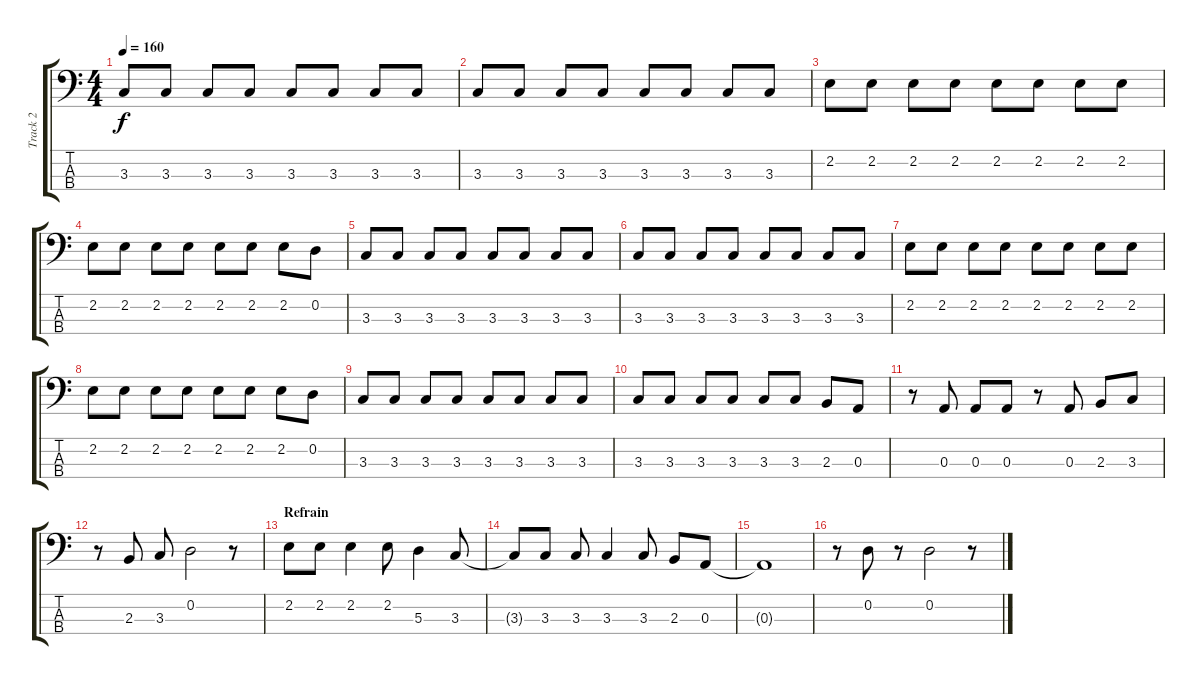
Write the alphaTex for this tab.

\track ("Track 2" "Track 2") {instrument electricbasspick}
\staff {score tabs}
\tuning (G2 D2 A1 E1) {hide}
\ts (4 4)
\tempo 160
\clef f4
\ks c
3.3.8{dy f} 3.3.8 3.3.8 3.3.8 3.3.8 3.3.8 3.3.8 3.3.8 |
3.3.8 3.3.8 3.3.8 3.3.8 3.3.8 3.3.8 3.3.8 3.3.8 |
2.2.8 2.2.8 2.2.8 2.2.8 2.2.8 2.2.8 2.2.8 2.2.8 |
2.2.8 2.2.8 2.2.8 2.2.8 2.2.8 2.2.8 2.2.8 0.2.8 |
3.3.8 3.3.8 3.3.8 3.3.8 3.3.8 3.3.8 3.3.8 3.3.8 |
3.3.8 3.3.8 3.3.8 3.3.8 3.3.8 3.3.8 3.3.8 3.3.8 |
2.2.8 2.2.8 2.2.8 2.2.8 2.2.8 2.2.8 2.2.8 2.2.8 |
2.2.8 2.2.8 2.2.8 2.2.8 2.2.8 2.2.8 2.2.8 0.2.8 |
3.3.8 3.3.8 3.3.8 3.3.8 3.3.8 3.3.8 3.3.8 3.3.8 |
3.3.8 3.3.8 3.3.8 3.3.8 3.3.8 3.3.8 2.3.8 0.3.8 |
r.8 0.3.8 0.3.8 0.3.8 r.8 0.3.8 2.3.8 3.3.8 |
r.8 2.3.8 3.3.8 0.2.2 r.8 |
\section ("" "Refrain")
2.2.8 2.2.8 2.2.4 2.2.8 5.3.4 3.3.8 |
3.3{t}.8 3.3.8 3.3.8 3.3.4 3.3.8 2.3.8 0.3.8 |
0.3{t}.1 |
r.8 0.2.8 r.8 0.2.2 r.8
